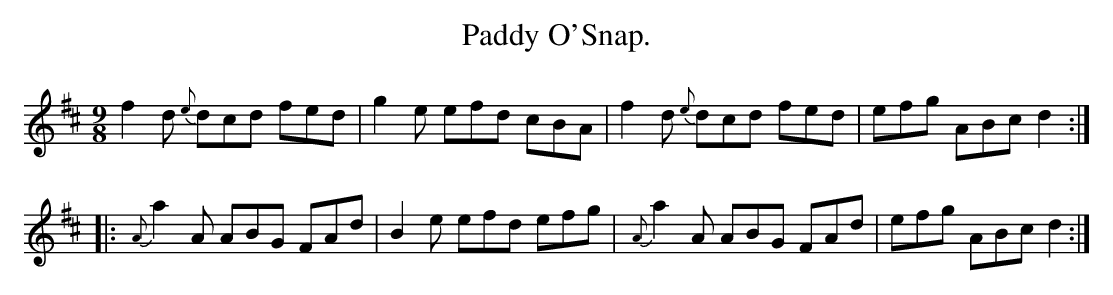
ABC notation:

X:1
T: Paddy O'Snap.
M: 9/8
K: D
f2 d {e}dcd fed|g2 e efd cBA|f2 d {e}dcd fed|efg ABc d2:|
|:{A}a2 A ABG FAd|B2 e efd efg|{A}a2 A ABG FAd|efg ABc d2:|
